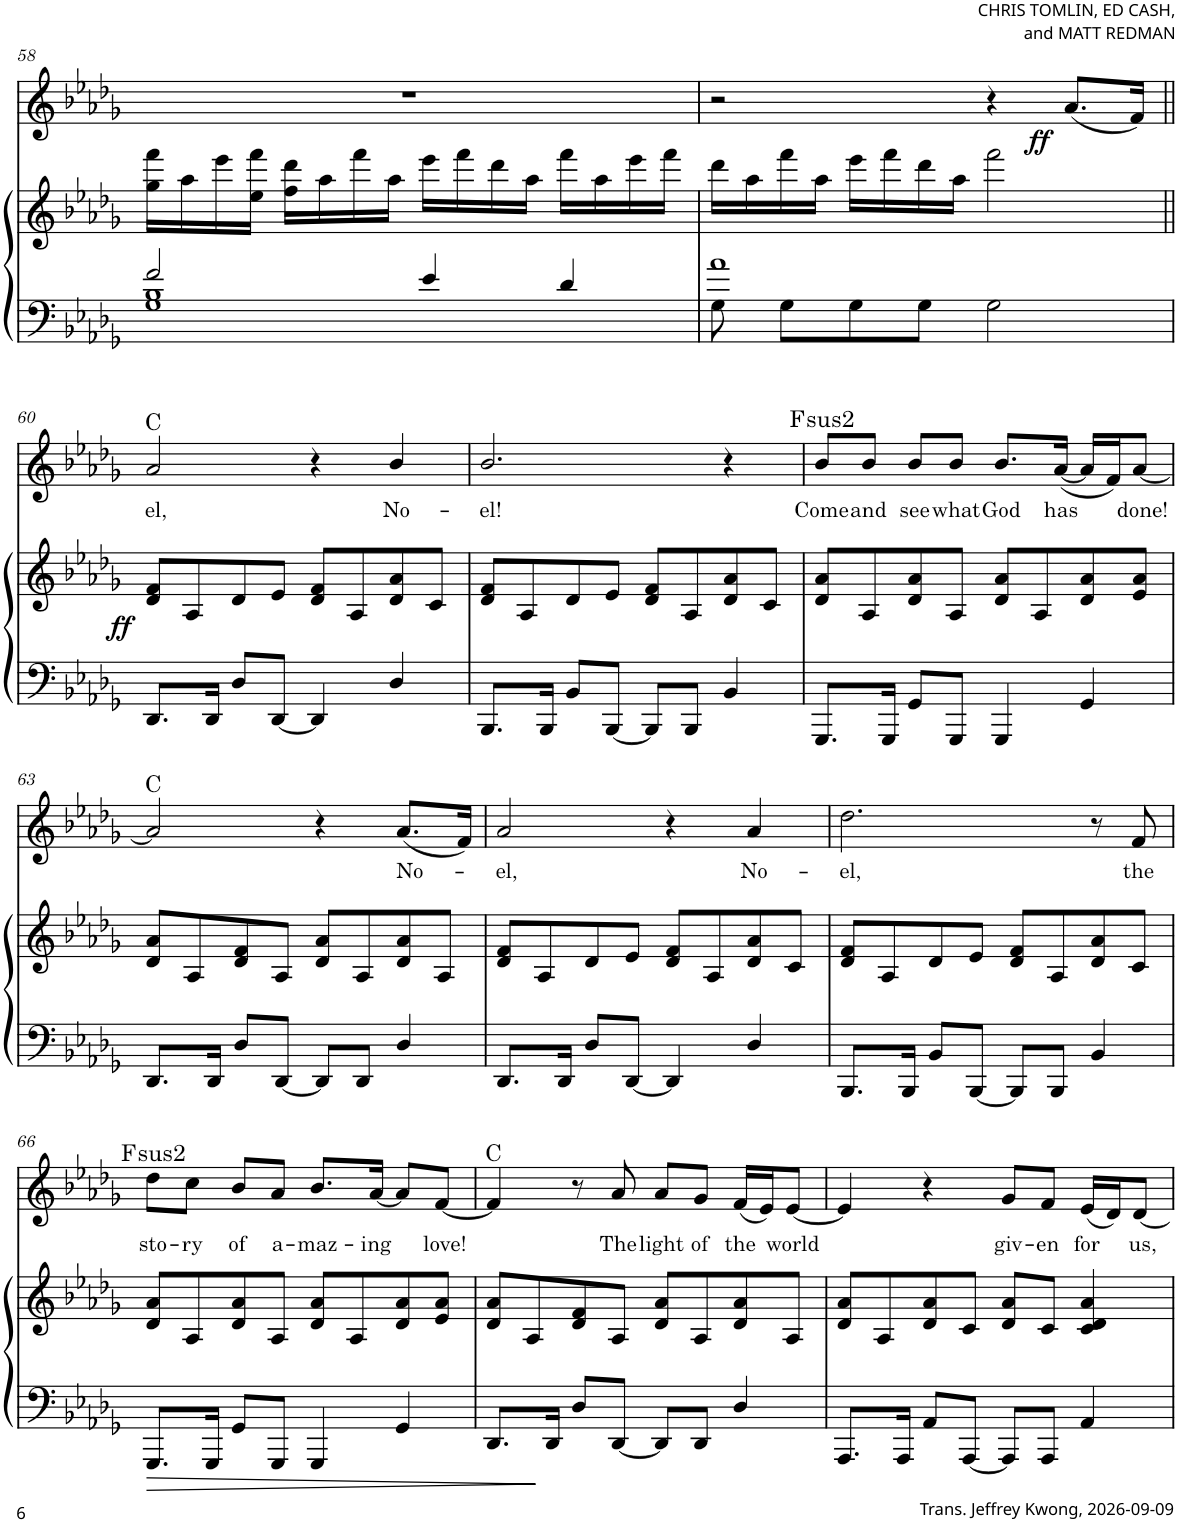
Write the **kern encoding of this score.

**kern	**kern	**dynam	**kern	**text	**dynam	**harte
*part2	*part2	*part2	*part1	*part1	*part1	*part1
*staff3	*staff2	*staff2/3	*staff1	*staff1	*staff1	*
!!LO:PB:g=z
*clefF4	*clefG2	*	*clefG2	*	*	*
*k[b-e-a-d-g-]	*k[b-e-a-d-g-]	*	*k[b-e-a-d-g-]	*	*	*
*M4/4	*M4/4	*	*M4/4	*	*	*
=58	=58	=58	=58	=58	=58	=58
*^	*	*	*	*	*	*
2f/	1G- 1B-	16gg-\ 16fff\LL	.	1r	.	.	.
.	.	16aa-\	.	.	.	.	.
.	.	16eee-\	.	.	.	.	.
.	.	16ee-\ 16fff\JJ	.	.	.	.	.
.	.	16ff\ 16ddd-\LL	.	.	.	.	.
.	.	16aa-\	.	.	.	.	.
.	.	16fff\	.	.	.	.	.
.	.	16aa-\JJ	.	.	.	.	.
4e-/	.	16eee-\LL	.	.	.	.	.
.	.	16fff\	.	.	.	.	.
.	.	16ddd-\	.	.	.	.	.
.	.	16aa-\JJ	.	.	.	.	.
4d-/	.	16fff\LL	.	.	.	.	.
.	.	16aa-\	.	.	.	.	.
.	.	16eee-\	.	.	.	.	.
.	.	16fff\JJ	.	.	.	.	.
=59	=59	=59	=59	=59	=59	=59	=59
1a-	8G-\	16ddd-\LL	.	2r	.	.	.
.	.	16aa-\	.	.	.	.	.
.	8G-\L	16fff\	.	.	.	.	.
.	.	16aa-\JJ	.	.	.	.	.
.	8G-\	16eee-\LL	.	.	.	.	.
.	.	16fff\	.	.	.	.	.
.	8G-\J	16ddd-\	.	.	.	.	.
.	.	16aa-\JJ	.	.	.	.	.
.	2G-\	2fff\	.	4r	.	.	.
!	!	!	!	!	!	!LO:DY:b	!
.	.	.	.	(8.a-/L	.	ff	.
.	.	.	.	16f/Jk)	.	.	.
*v	*v	*	*	*	*	*	*
!!LO:LB:g=z
=60||	=60||	=60||	=60||	=60||	=60||	=60||
!	!	!LO:DY:b	!	!LO:LY:b	!	!
8.DD-/L	8d-/ 8f/L	ff	2a-/	el,	.	C:maj
.	8A-/	.	.	.	.	.
16DD-/Jk	.	.	.	.	.	.
8D-/L	8d-/	.	.	.	.	.
[8DD-/J	8e-/J	.	.	.	.	.
4DD-/]	8d-/ 8f/L	.	4r	.	.	.
.	8A-/	.	.	.	.	.
!	!	!	!	!LO:LY:b	!	!
4D-/	8d-/ 8a-/	.	4b-/	No-	.	.
.	8c/J	.	.	.	.	.
=61	=61	=61	=61	=61	=61	=61
!	!	!	!	!LO:LY:b	!	!
8.BBB-/L	8d-/ 8f/L	.	2.b-/	-el!	.	.
.	8A-/	.	.	.	.	.
16BBB-/Jk	.	.	.	.	.	.
8BB-/L	8d-/	.	.	.	.	.
[8BBB-/J	8e-/J	.	.	.	.	.
8BBB-/L]	8d-/ 8f/L	.	.	.	.	.
8BBB-/J	8A-/	.	.	.	.	.
4BB-/	8d-/ 8a-/	.	4r	.	.	.
.	8c/J	.	.	.	.	.
=62	=62	=62	=62	=62	=62	=62
!	!	!	!	!LO:LY:b	!	!LO:H:kt=2
8.GGG-/L	8d-/ 8a-/L	.	8b-/L	Come	.	F:(1,2,5)
!	!	!	!	!LO:LY:b	!	!
.	8A-/	.	8b-/J	and	.	.
16GGG-/Jk	.	.	.	.	.	.
!	!	!	!	!LO:LY:b	!	!
8GG-/L	8d-/ 8a-/	.	8b-/L	see	.	.
!	!	!	!	!LO:LY:b	!	!
8GGG-/J	8A-/J	.	8b-/J	what	.	.
!	!	!	!	!LO:LY:b	!	!
4GGG-/	8d-/ 8a-/L	.	8.b-/L	God	.	.
.	8A-/	.	.	.	.	.
!	!	!	!	!LO:LY:b	!	!
.	.	.	([16a-/Jk	has	.	.
4GG-/	8d-/ 8a-/	.	16a-/LL]	.	.	.
.	.	.	16f/J)	.	.	.
!	!	!	!	!LO:LY:b	!	!
.	8e-/ 8a-/J	.	[8a-/J	done!	.	.
!!LO:LB:g=z
=63	=63	=63	=63	=63	=63	=63
8.DD-/L	8d-/ 8a-/L	.	2a-/]	.	.	C:maj
.	8A-/	.	.	.	.	.
16DD-/Jk	.	.	.	.	.	.
8D-/L	8d-/ 8f/	.	.	.	.	.
[8DD-/J	8A-/J	.	.	.	.	.
8DD-/L]	8d-/ 8a-/L	.	4r	.	.	.
8DD-/J	8A-/	.	.	.	.	.
!	!	!	!	!LO:LY:b	!	!
4D-/	8d-/ 8a-/	.	(8.a-/L	No-	.	.
.	8A-/J	.	.	.	.	.
.	.	.	16f/Jk)	.	.	.
=64	=64	=64	=64	=64	=64	=64
!	!	!	!	!LO:LY:b	!	!
8.DD-/L	8d-/ 8f/L	.	2a-/	-el,	.	.
.	8A-/	.	.	.	.	.
16DD-/Jk	.	.	.	.	.	.
8D-/L	8d-/	.	.	.	.	.
[8DD-/J	8e-/J	.	.	.	.	.
4DD-/]	8d-/ 8f/L	.	4r	.	.	.
.	8A-/	.	.	.	.	.
!	!	!	!	!LO:LY:b	!	!
4D-/	8d-/ 8a-/	.	4a-/	No-	.	.
.	8c/J	.	.	.	.	.
=65	=65	=65	=65	=65	=65	=65
!	!	!	!	!LO:LY:b	!	!
8.BBB-/L	8d-/ 8f/L	.	2.dd-\	-el,	.	.
.	8A-/	.	.	.	.	.
16BBB-/Jk	.	.	.	.	.	.
8BB-/L	8d-/	.	.	.	.	.
[8BBB-/J	8e-/J	.	.	.	.	.
8BBB-/L]	8d-/ 8f/L	.	.	.	.	.
8BBB-/J	8A-/	.	.	.	.	.
4BB-/	8d-/ 8a-/	.	8r	.	.	.
!	!	!	!	!LO:LY:b	!	!
.	8c/J	.	8f/	the	.	.
!!LO:LB:g=z
=66	=66	=66	=66	=66	=66	=66
!	!	!	!	!LO:LY:b	!	!LO:H:kt=2
8.GGG-/L	8d-/ 8a-/L	.	8dd-\L	sto-	.	F:(1,2,5)
!	!	!	!	!LO:LY:b	!	!
.	8A-/	.	8cc\J	-ry	.	.
16GGG-/Jk	.	.	.	.	.	.
!	!	!	!	!LO:LY:b	!	!
8GG-/L	8d-/ 8a-/	.	8b-/L	of	.	.
!	!	!	!	!LO:LY:b	!	!
8GGG-/J	8A-/J	.	8a-/J	a-	.	.
!	!	!	!	!LO:LY:b	!	!
4GGG-/	8d-/ 8a-/L	.	8.b-/L	-maz-	.	.
.	8A-/	.	.	.	.	.
!	!	!	!	!LO:LY:b	!	!
.	.	.	[16a-/Jk	-ing	.	.
4GG-/	8d-/ 8a-/	.	8a-/L]	.	.	.
!	!	!	!	!LO:LY:b	!	!
.	8e-/ 8a-/J	.	[8f/J	love!	.	.
=67	=67	=67	=67	=67	=67	=67
8.DD-/L	8d-/ 8a-/L	.	4f/]	.	.	C:maj
.	8A-/	.	.	.	.	.
16DD-/Jk	.	.	.	.	.	.
8D-/L	8d-/ 8f/	.	8r	.	.	.
!	!	!	!	!LO:LY:b	!	!
[8DD-/J	8A-/J	.	8a-/	The	.	.
!	!	!	!	!LO:LY:b	!	!
8DD-/L]	8d-/ 8a-/L	.	8a-/L	light	.	.
!	!	!	!	!LO:LY:b	!	!
8DD-/J	8A-/	.	8g-/J	of	.	.
!	!	!	!	!LO:LY:b	!	!
4D-/	8d-/ 8a-/	.	(16f/LL	the	.	.
.	.	.	16e-/J)	.	.	.
!	!	!	!	!LO:LY:b	!	!
.	8A-/J	.	[8e-/J	world	.	.
=68	=68	=68	=68	=68	=68	=68
8.AAA-/L	8d-/ 8a-/L	.	4e-/]	.	.	.
.	8A-/	.	.	.	.	.
16AAA-/Jk	.	.	.	.	.	.
8AA-/L	8d-/ 8a-/	.	4r	.	.	.
[8AAA-/J	8c/J	.	.	.	.	.
!	!	!	!	!LO:LY:b	!	!
8AAA-/L]	8d-/ 8a-/L	.	8g-/L	giv-	.	.
!	!	!	!	!LO:LY:b	!	!
8AAA-/J	8c/J	.	8f/J	-en	.	.
!	!	!	!	!LO:LY:b	!	!
4AA-/	4c/ 4d-/ 4a-/	.	(16e-/LL	for	.	.
.	.	.	16d-/J)	.	.	.
!	!	!	!	!LO:LY:b	!	!
.	.	.	[8d-/J	us,	.	.
=	=	=	=	=	=	=
*-	*-	*-	*-	*-	*-	*-
